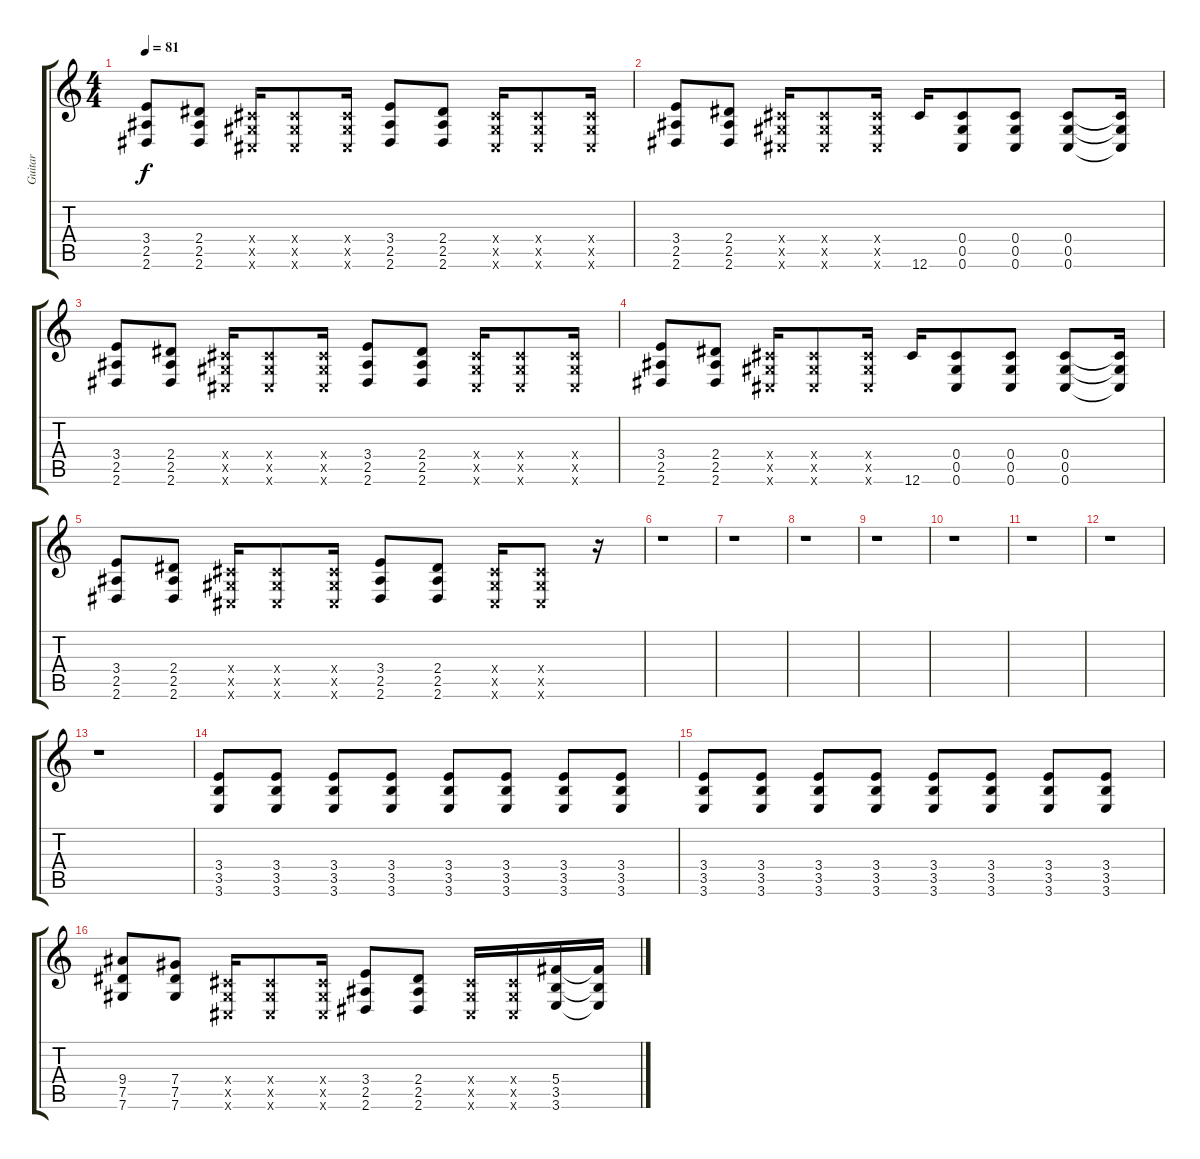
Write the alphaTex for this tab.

\track ("Guitar" "Guitar") {instrument overdrivenguitar}
\staff {score tabs}
\tuning (Eb4 Bb3 Gb3 Db3 Ab2 Db2) {hide}
\ts (4 4)
\tempo 81
\clef g2
\ks c
(3.4 2.5 2.6).8{dy f instrument overdrivenguitar} (2.4 2.5 2.6).8 (0.4{x} 0.5{x} 0.6{x}).16 (0.4{x} 0.5{x} 0.6{x}).8 (0.4{x} 0.5{x} 0.6{x}).16 (3.4 2.5 2.6).8 (2.4 2.5 2.6).8 (0.4{x} 0.5{x} 0.6{x}).16 (0.4{x} 0.5{x} 0.6{x}).8 (0.4{x} 0.5{x} 0.6{x}).16 |
(3.4 2.5 2.6).8 (2.4 2.5 2.6).8 (0.4{x} 0.5{x} 0.6{x}).16 (0.4{x} 0.5{x} 0.6{x}).8 (0.4{x} 0.5{x} 0.6{x}).16 12.6.16 (0.4 0.5 0.6).8 (0.4 0.5 0.6).8 (0.4 0.5 0.6).8 (0.4{t} 0.5{t} 0.6{t}).16 |
(3.4 2.5 2.6).8 (2.4 2.5 2.6).8 (0.4{x} 0.5{x} 0.6{x}).16 (0.4{x} 0.5{x} 0.6{x}).8 (0.4{x} 0.5{x} 0.6{x}).16 (3.4 2.5 2.6).8 (2.4 2.5 2.6).8 (0.4{x} 0.5{x} 0.6{x}).16 (0.4{x} 0.5{x} 0.6{x}).8 (0.4{x} 0.5{x} 0.6{x}).16 |
(3.4 2.5 2.6).8 (2.4 2.5 2.6).8 (0.4{x} 0.5{x} 0.6{x}).16 (0.4{x} 0.5{x} 0.6{x}).8 (0.4{x} 0.5{x} 0.6{x}).16 12.6.16 (0.4 0.5 0.6).8 (0.4 0.5 0.6).8 (0.4 0.5 0.6).8 (0.4{t} 0.5{t} 0.6{t}).16 |
(3.4 2.5 2.6).8 (2.4 2.5 2.6).8 (0.4{x} 0.5{x} 0.6{x}).16 (0.4{x} 0.5{x} 0.6{x}).8 (0.4{x} 0.5{x} 0.6{x}).16 (3.4 2.5 2.6).8 (2.4 2.5 2.6).8 (0.4{x} 0.5{x} 0.6{x}).16 (0.4{x} 0.5{x} 0.6{x}).8 r.16 |
r.1 |
r.1 |
r.1 |
r.1 |
r.1 |
r.1 |
r.1 |
r.1 |
(3.4 3.5 3.6).8 (3.4 3.5 3.6).8 (3.4 3.5 3.6).8 (3.4 3.5 3.6).8 (3.4 3.5 3.6).8 (3.4 3.5 3.6).8 (3.4 3.5 3.6).8 (3.4 3.5 3.6).8 |
(3.4 3.5 3.6).8 (3.4 3.5 3.6).8 (3.4 3.5 3.6).8 (3.4 3.5 3.6).8 (3.4 3.5 3.6).8 (3.4 3.5 3.6).8 (3.4 3.5 3.6).8 (3.4 3.5 3.6).8 |
(9.4 7.5 7.6).8 (7.4 7.5 7.6).8 (0.4{x} 0.5{x} 0.6{x}).16 (0.4{x} 0.5{x} 0.6{x}).8 (0.4{x} 0.5{x} 0.6{x}).16 (3.4 2.5 2.6).8 (2.4 2.5 2.6).8 (0.4{x} 0.5{x} 0.6{x}).16 (0.4{x} 0.5{x} 0.6{x}).16 (5.4 3.5 3.6).16 (5.4{t} 3.5{t} 3.6{t}).16
